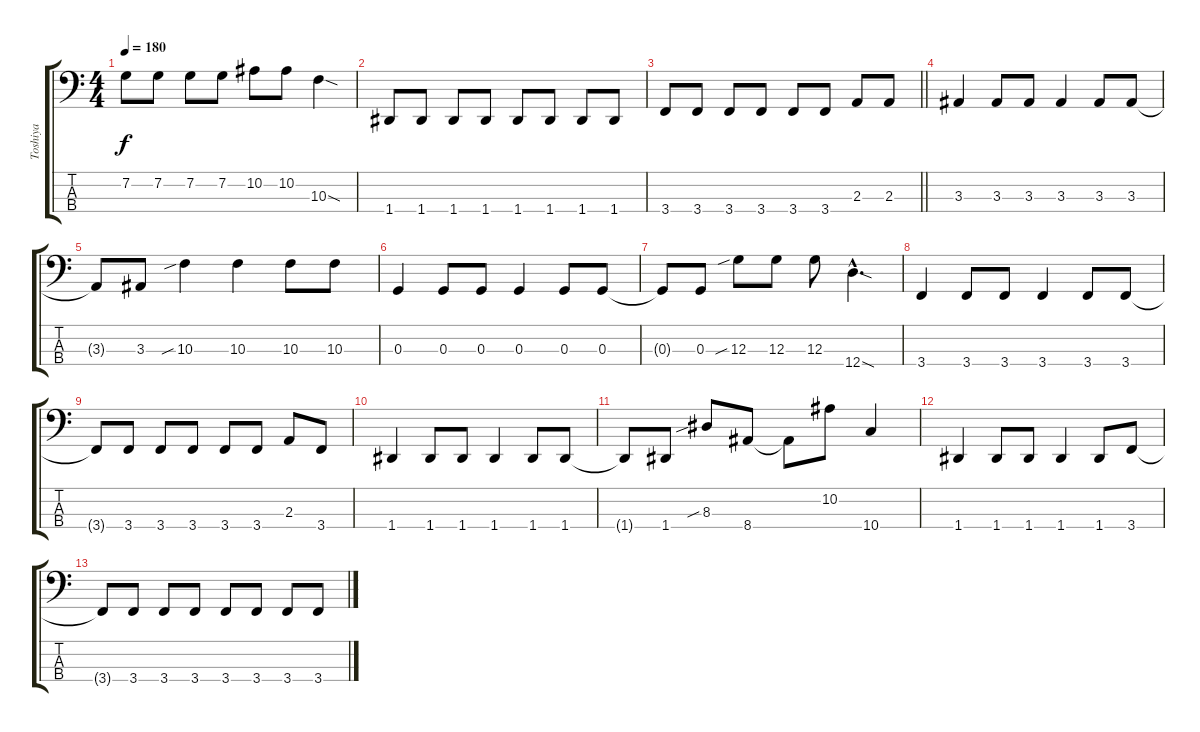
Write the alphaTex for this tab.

\track ("Toshiya" "Toshiya") {instrument electricbasspick}
\staff {score tabs}
\tuning (F2 C2 G1 D1) {hide}
\ts (4 4)
\tempo 180
\clef f4
\ks c
7.2.8{dy f} 7.2.8 7.2.8 7.2.8 10.2.8 10.2.8 10.3{sod}.4 |
1.4.8 1.4.8 1.4.8 1.4.8 1.4.8 1.4.8 1.4.8 1.4.8 |
\barLineRight lightlight
3.4.8 3.4.8 3.4.8 3.4.8 3.4.8 3.4.8 2.3.8 2.3.8 |
3.3.4 3.3.8 3.3.8 3.3.4 3.3.8 3.3.8 |
3.3{t}.8 3.3.8 10.3{sib}.4 10.3.4 10.3.8 10.3.8 |
0.3.4 0.3.8 0.3.8 0.3.4 0.3.8 0.3.8 |
0.3{t}.8 0.3.8 12.3{sib}.8 12.3.8 12.3.8 12.4{sod hac}.4{d} |
3.4.4 3.4.8 3.4.8 3.4.4 3.4.8 3.4.8 |
3.4{t}.8 3.4.8 3.4.8 3.4.8 3.4.8 3.4.8 2.3.8 3.4.8 |
1.4.4 1.4.8 1.4.8 1.4.4 1.4.8 1.4.8 |
1.4{t}.8 1.4.8 8.3{sib}.8 8.4.8 8.4{t}.8 10.2.8 10.4.4 |
1.4.4 1.4.8 1.4.8 1.4.4 1.4.8 3.4.8 |
3.4{t}.8 3.4.8 3.4.8 3.4.8 3.4.8 3.4.8 3.4.8 3.4.8
